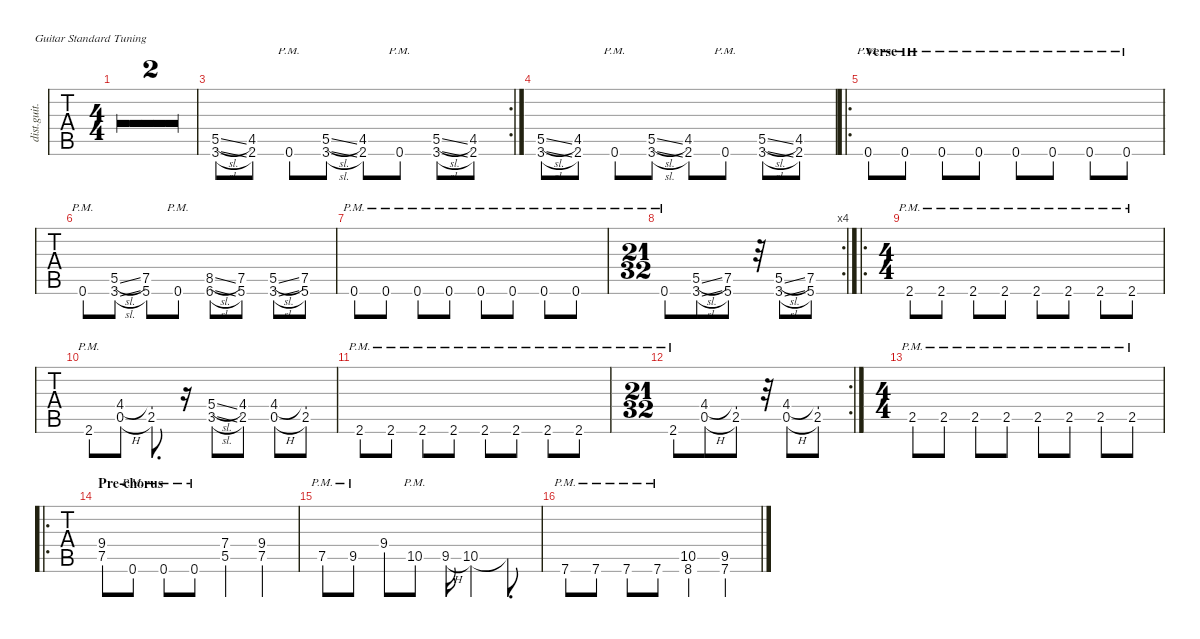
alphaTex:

\defaultSystemsLayout 4
\hideDynamics
\bracketExtendMode nobrackets
\track ("Rhythm Guitar (Kirk)" "dist.guit.") {defaultSystemsLayout 4 multiBarRest instrument distortionguitar}
\staff {tabs}
\tuning (E4 B3 G3 D3 A2 E2)
\ts (4 4)
\tempo 212
\clef g2
\scale
0.301451
\ks c
r.1{dy mf} |
\scale
0.301451 r.1 |
\rc 2
\scale
0.330944 (3.6{sl} 5.5{sl}).8 (2.6{acc #} 4.5{acc #}).8 0.6{pm}.8 (3.6{sl} 5.5{sl}).8 (2.6{acc #} 4.5{acc #}).8 0.6{pm}.8 (3.6{sl} 5.5{sl}).8 (2.6{acc #} 4.5{acc #}).8 |
\scale
0.330944 (3.6{sl} 5.5{sl}).8 (2.6{acc #} 4.5{acc #}).8 0.6{pm}.8 (3.6{sl} 5.5{sl}).8 (2.6{acc #} 4.5{acc #}).8 0.6{pm}.8 (3.6{sl} 5.5{sl}).8 (2.6{acc #} 4.5{acc #}).8 |
\ro
\section ("" "Verse III")
\scale
0.338112 0.6{pm}.8 0.6{pm}.8 0.6{pm}.8 0.6{pm}.8 0.6{pm}.8 0.6{pm}.8 0.6{pm}.8 0.6{pm}.8 |
\scale
0.166665 0.6{pm}.8 (3.6{sl} 5.5{sl}).8 (7.5 5.6).8 0.6{pm}.8 (6.6{sl acc #} 8.5{sl}).8 (7.5 5.6).8 (3.6{sl} 5.5{sl}).8 (7.5 5.6).8 |
\scale
0.166665 0.6{pm}.8 0.6{pm}.8 0.6{pm}.8 0.6{pm}.8 0.6{pm}.8 0.6{pm}.8 0.6{pm}.8 0.6{pm}.8 |
\rc 4
\ts (21 32)
\beaming (8 3 2)
\scale
0.166665 0.6{pm}.8 (3.6{sl} 5.5{sl}).8 (7.5 5.6).8 r.32 (3.6{sl} 5.5{sl}).8 (7.5 5.6).8 |
\ro
\ts (4 4)
\beaming (8 2 2 2 2)
\scale
0.172976 2.6{pm acc #}.8 2.6{pm acc #}.8 2.6{pm acc #}.8 2.6{pm acc #}.8 2.6{pm acc #}.8 2.6{pm acc #}.8 2.6{pm acc #}.8 2.6{pm acc #}.8 |
\scale
0.169816 2.6{pm acc #}.8 (4.4{acc #} 0.5{h}).8 (2.5 4.4{t acc #}).8{d} r.16 (3.5{sl} 5.4{sl}).8 (2.5 4.4{acc #}).8 (0.5{h} 4.4{acc #}).8 (2.5 4.4{t acc #}).8 |
\scale
0.157211 2.6{pm acc #}.8 2.6{pm acc #}.8 2.6{pm acc #}.8 2.6{pm acc #}.8 2.6{pm acc #}.8 2.6{pm acc #}.8 2.6{pm acc #}.8 2.6{pm acc #}.8 |
\rc 2
\ts (21 32)
\beaming (8 3 2)
\scale
0.20225 2.6{pm acc #}.8 (4.4{acc #} 0.5{h}).8 (2.5 4.4{t acc #}).8 r.32 (4.4{acc #} 0.5{h}).8 (2.5 4.4{t acc #}).8 |
\ts (4 4)
\beaming (8 2 2 2 2)
\scale
0.226354 2.5{pm}.8 2.5{pm}.8 2.5{pm}.8 2.5{pm}.8 2.5{pm}.8 2.5{pm}.8 2.5{pm}.8 2.5{pm}.8 |
\ro
\section ("" "Pre-chorus")
\scale
0.190465 (7.5 9.4).8 0.6{pm}.8 0.6{pm}.8 0.6{pm}.8 (5.5 7.4).4 (7.5 9.4).4 |
\scale
0.190465 7.5{pm}.8 9.5{pm acc #}.8 9.4.8 10.5{pm}.8 9.5{h acc #}.16 10.5.4 10.5{t}.8{d} |
\scale
0.190465 7.6{pm}.8 7.6{pm}.8 7.6{pm}.8 7.6{pm}.8 (8.6 10.5).4 (7.6 9.5{acc #}).4
